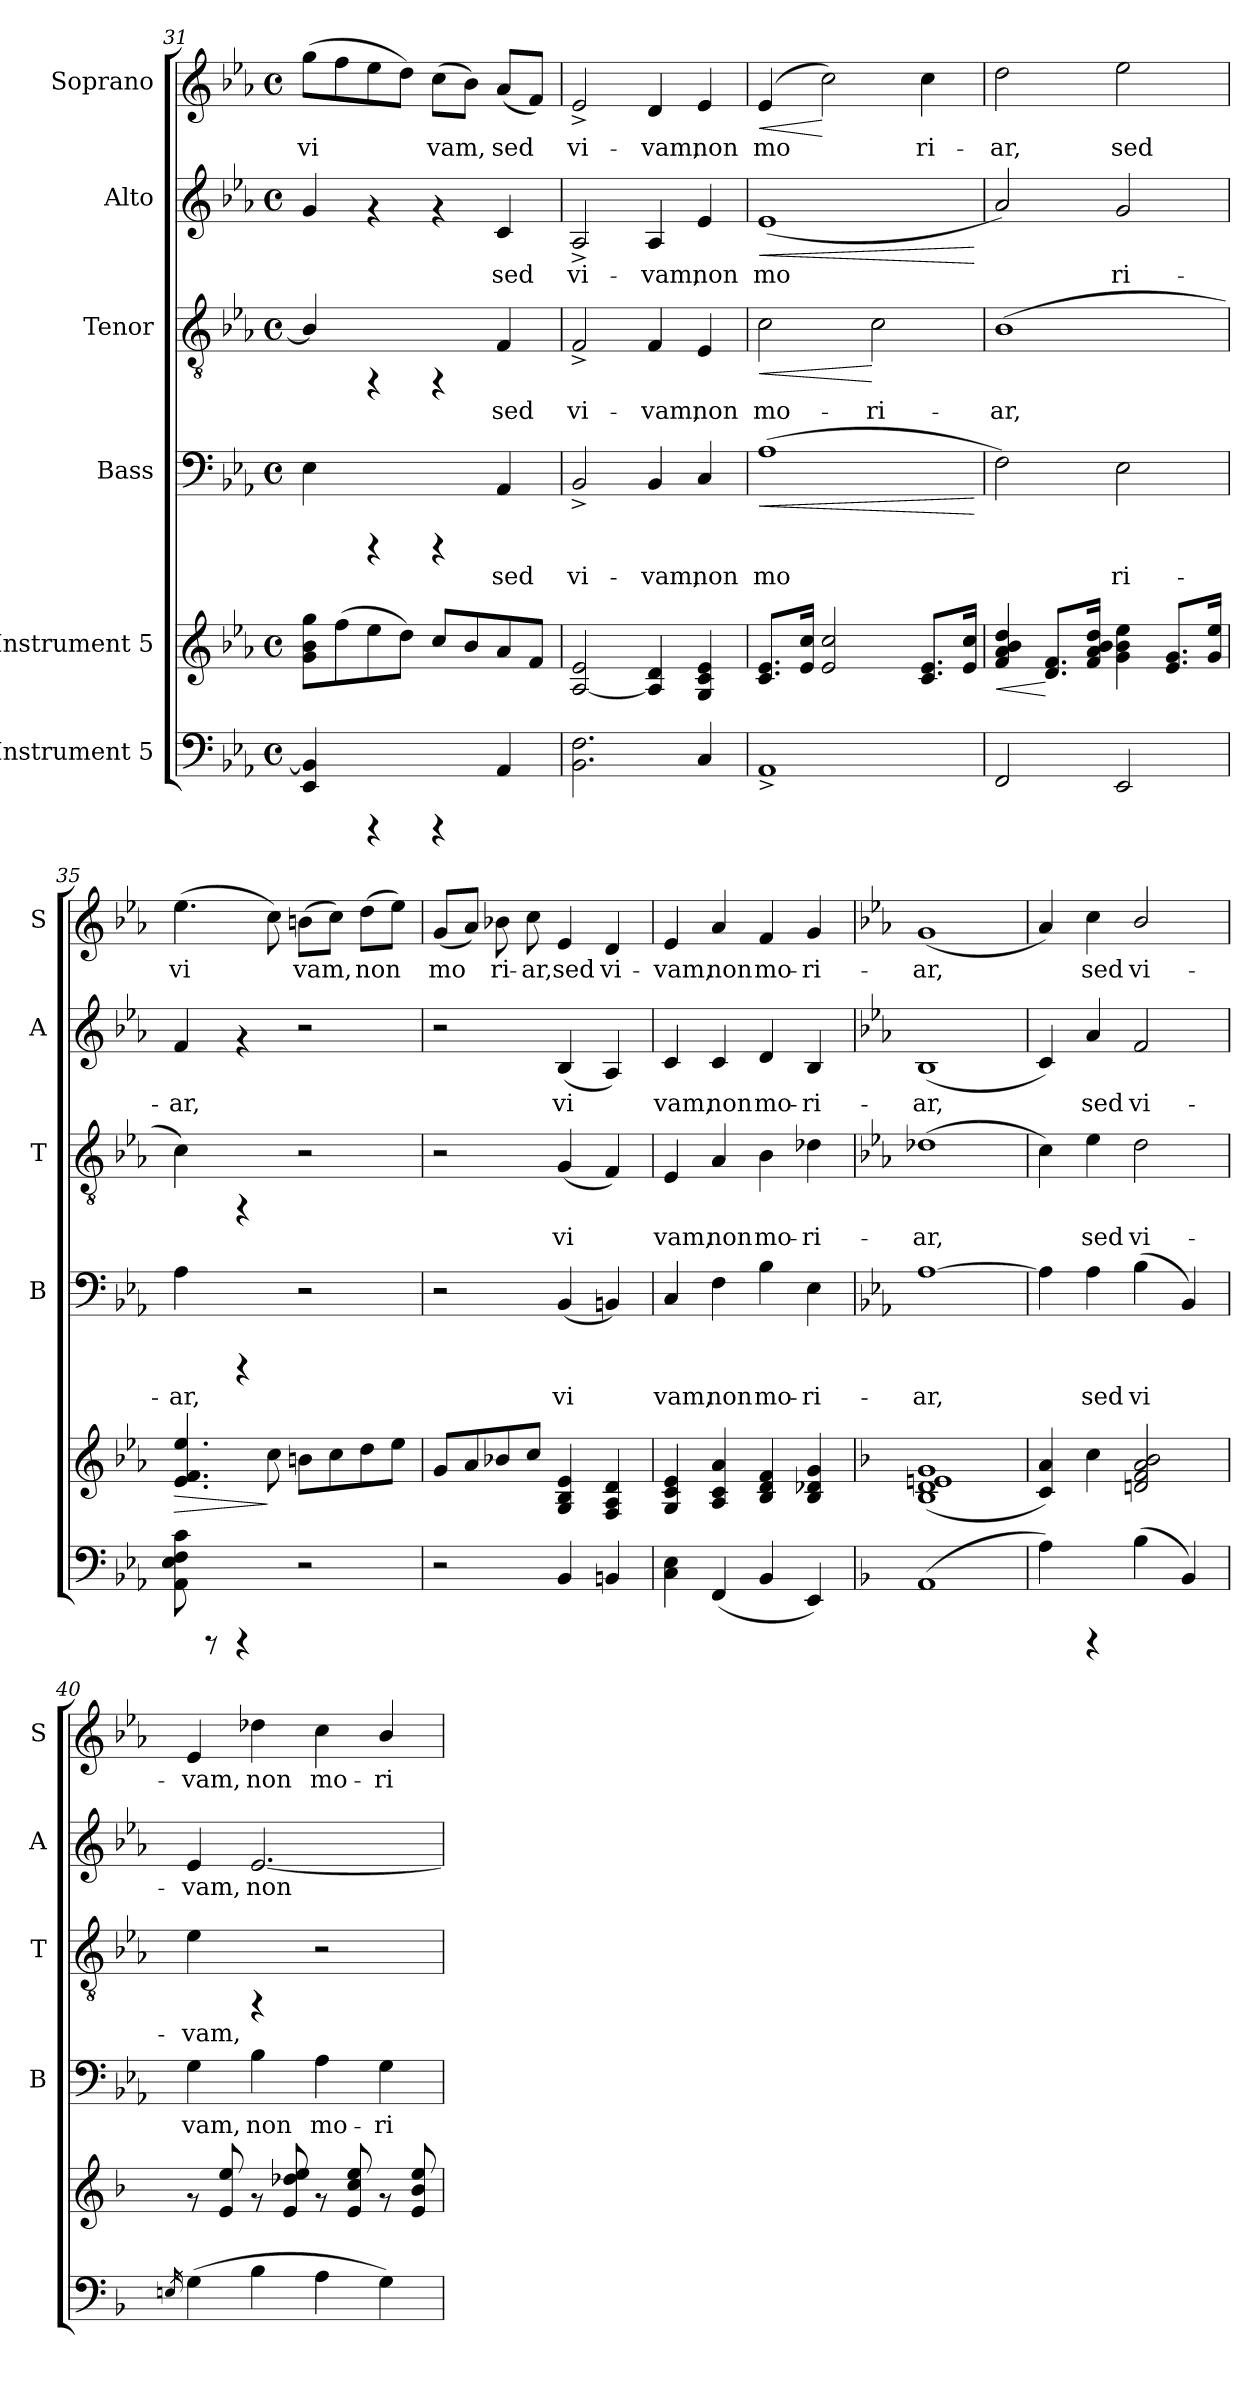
**kern	**kern	**dynam	**kern	**text	**dynam	**kern	**text	**dynam	**kern	**text	**dynam	**kern	**text	**dynam
*part6	*part5	*part5	*part4	*part4	*part4	*part3	*part3	*part3	*part2	*part2	*part2	*part1	*part1	*part1
*staff6	*staff5	*staff5	*staff4	*staff4	*staff4	*staff3	*staff3	*staff3	*staff2	*staff2	*staff2	*staff1	*staff1	*staff1
*I"Instrument 5	*I"Instrument 5	*	*I"Bass	*	*	*I"Tenor	*	*	*I"Alto	*	*	*I"Soprano	*	*
*	*	*	*I'B	*	*	*I'T	*	*	*I'A	*	*	*I'S	*	*
*clefF4	*clefG2	*	*clefF4	*	*	*clefGv2	*	*	*clefG2	*	*	*clefG2	*	*
*k[b-e-a-]	*k[b-e-a-]	*	*k[b-e-a-]	*	*	*k[b-e-a-]	*	*	*k[b-e-a-]	*	*	*k[b-e-a-]	*	*
*E-:	*E-:	*	*E-:	*	*	*E-:	*	*	*E-:	*	*	*E-:	*	*
*M4/4	*M4/4	*	*M4/4	*	*	*M4/4	*	*	*M4/4	*	*	*M4/4	*	*
*met(c)	*met(c)	*	*met(c)	*	*	*met(c)	*	*	*met(c)	*	*	*met(c)	*	*
=31	=31	=31	=31	=31	=31	=31	=31	=31	=31	=31	=31	=31	=31	=31
!	!	!	!	!LO:LY:b	!	!	!LO:LY:b	!	!	!LO:LY:b	!	!	!LO:LY:b	!
4BB-/] 4EE-/	8gg\ 8b-\ 8g\L	.	4E-\	.	.	4B-/]	.	.	4g/	.	.	(>8gg\L	vi	.
!	!	!	!	!	!	!	!	!	!	!	!	!	!LO:LY:b	!
.	(>8ff\	.	.	.	.	.	.	.	.	.	.	8ff\	.	.
!	!	!	!	!	!	!	!	!	!	!	!	!	!LO:LY:b	!
4rCCC	8ee-\	.	4rCCC	.	.	4rFF	.	.	4rf	.	.	8ee-\	.	.
!	!	!	!	!	!	!	!	!	!	!	!	!	!LO:LY:b	!
.	8dd\J)	.	.	.	.	.	.	.	.	.	.	8dd\J)	.	.
!	!	!	!	!	!	!	!	!	!	!	!	!	!LO:LY:b	!
4rCCC	8cc/L	.	4rCCC	.	.	4rFF	.	.	4rf	.	.	(>8cc\L	vam,	.
!	!	!	!	!	!	!	!	!	!	!	!	!	!LO:LY:b	!
.	8b-/	.	.	.	.	.	.	.	.	.	.	8b-\J)	.	.
!	!	!	!	!LO:LY:b	!	!	!LO:LY:b	!	!	!LO:LY:b	!	!	!LO:LY:b	!
4AA-/	8a-/	.	4AA-/	sed	.	4F/	sed	.	4c/	sed	.	(<8a-/L	sed	.
!	!	!	!	!	!	!	!	!	!	!	!	!	!LO:LY:b	!
.	8f/J	.	.	.	.	.	.	.	.	.	.	8f/J)	.	.
=32	=32	=32	=32	=32	=32	=32	=32	=32	=32	=32	=32	=32	=32	=32
!	!	!	!	!LO:LY:b	!	!	!LO:LY:b	!	!	!LO:LY:b	!	!	!LO:LY:b	!
2.F\ 2.BB-\	2e-/ [<2A-/	.	2BB-^</	vi-	.	2F^</	vi-	.	2A-^</	vi-	.	2e-^</	vi-	.
!	!	!	!	!LO:LY:b	!	!	!LO:LY:b	!	!	!LO:LY:b	!	!	!LO:LY:b	!
.	4d/ 4A-/]	.	4BB-/	-vam,	.	4F/	-vam,	.	4A-/	-vam,	.	4d/	-vam,	.
!	!	!	!	!LO:LY:b	!	!	!LO:LY:b	!	!	!LO:LY:b	!	!	!LO:LY:b	!
4C/	4e-/ 4G/ 4c/	.	4C/	non	.	4E-/	non	.	4e-/	non	.	4e-/	non	.
=33	=33	=33	=33	=33	=33	=33	=33	=33	=33	=33	=33	=33	=33	=33
!	!	!	!	!LO:LY:b	!LO:HP:b	!	!LO:LY:b	!LO:HP:b	!	!LO:LY:b	!LO:HP:b	!	!LO:LY:b	!LO:HP:b
1AA-^<	8.c/ 8.e-/L	.	(>1A-	mo	<	2c\	mo-	<	(<1e-	mo	<	(<4e-/	mo	<
.	16cc/ 16e-/J	.	.	.	.	.	.	.	.	.	.	.	.	.
!	!	!	!	!	!	!	!	!	!	!	!	!	!LO:LY:b	!
.	2e-/ 2cc/	.	.	.	.	.	.	.	.	.	.	2cc\)	.	[
!	!	!	!	!	!	!	!LO:LY:b	!	!	!	!	!	!	!
.	.	.	.	.	.	2c\	-ri-	[	.	.	.	.	.	.
!	!	!	!	!	!	!	!	!	!	!	!	!	!LO:LY:b	!
.	8.c/ 8.e-/L	.	.	.	.	.	.	.	.	.	.	4cc\	ri-	.
.	16e-/ 16cc/J	.	.	.	.	.	.	.	.	.	.	.	.	.
.	.	.	.	.	[	.	.	.	.	.	[	.	.	.
=34	=34	=34	=34	=34	=34	=34	=34	=34	=34	=34	=34	=34	=34	=34
!	!	!LO:HP:b	!	!LO:LY:b	!	!	!LO:LY:b	!	!	!LO:LY:b	!	!	!LO:LY:b	!
2FF/	4dd/ 4a-/ 4f/ 4b-/	<	2F\)	.	.	(>1B-	-ar,	.	2a-/)	.	.	2dd\	-ar,	.
.	8.d/ 8.f/L	[	.	.	.	.	.	.	.	.	.	.	.	.
.	16dd/ 16a-/ 16f/ 16b-/J	.	.	.	.	.	.	.	.	.	.	.	.	.
!	!	!	!	!LO:LY:b	!	!	!	!	!	!LO:LY:b	!	!	!LO:LY:b	!
2EE-/	4ee-\ 4g\ 4b-\	.	2E-\	ri-	.	.	.	.	2g/	ri-	.	2ee-\	sed	.
.	8.g/ 8.e-/L	.	.	.	.	.	.	.	.	.	.	.	.	.
.	16g/ 16ee-/J	.	.	.	.	.	.	.	.	.	.	.	.	.
!!LO:PB:g=z
=35	=35	=35	=35	=35	=35	=35	=35	=35	=35	=35	=35	=35	=35	=35
!	!	!LO:HP:b	!	!LO:LY:b	!	!	!LO:LY:b	!	!	!LO:LY:b	!	!	!LO:LY:b	!
8c\ 8E-\ 8AA-\ 8F\	4.ee-/ 4.e-/ 4.f/	>	4A-\	-ar,	.	4c\)	.	.	4f/	-ar,	.	(>4.ee-\	vi	.
8rCCC	.	.	.	.	.	.	.	.	.	.	.	.	.	.
4rCCC	.	.	4rCCC	.	.	4rFF	.	.	4rf	.	.	.	.	.
!	!	!	!	!	!	!	!	!	!	!	!	!	!LO:LY:b	!
.	8cc\	]	.	.	.	.	.	.	.	.	.	8cc\)	.	.
!	!	!	!	!	!	!	!	!	!	!	!	!	!LO:LY:b	!
2r	8bn\L	.	2r	.	.	2r	.	.	2r	.	.	(>8bn\L	vam,	.
!	!	!	!	!	!	!	!	!	!	!	!	!	!LO:LY:b	!
.	8cc\	.	.	.	.	.	.	.	.	.	.	8cc\J)	.	.
!	!	!	!	!	!	!	!	!	!	!	!	!	!LO:LY:b	!
.	8dd\	.	.	.	.	.	.	.	.	.	.	(>8dd\L	non	.
!	!	!	!	!	!	!	!	!	!	!	!	!	!LO:LY:b	!
.	8ee-\J	.	.	.	.	.	.	.	.	.	.	8ee-\J)	.	.
=36	=36	=36	=36	=36	=36	=36	=36	=36	=36	=36	=36	=36	=36	=36
!	!	!	!	!	!	!	!	!	!	!	!	!	!LO:LY:b	!
2r	8g/L	.	2r	.	.	2r	.	.	2r	.	.	(<8g/L	mo	.
!	!	!	!	!	!	!	!	!	!	!	!	!	!LO:LY:b	!
.	8a-/	.	.	.	.	.	.	.	.	.	.	8a-/J)	.	.
!	!	!	!	!	!	!	!	!	!	!	!	!	!LO:LY:b	!
.	8b-X/	.	.	.	.	.	.	.	.	.	.	8b-X\	ri-	.
!	!	!	!	!	!	!	!	!	!	!	!	!	!LO:LY:b	!
.	8cc/J	.	.	.	.	.	.	.	.	.	.	8cc\	-ar,	.
!	!	!	!	!LO:LY:b	!	!	!LO:LY:b	!	!	!LO:LY:b	!	!	!LO:LY:b	!
4BB-/	4e-/ 4G/ 4B-/	.	(<4BB-/	vi	.	(<4G/	vi	.	(<4B-/	vi	.	4e-/	sed	.
!	!	!	!	!LO:LY:b	!	!	!LO:LY:b	!	!	!LO:LY:b	!	!	!LO:LY:b	!
4BBn/	4d/ 4A-/ 4F/	.	4BBn/)	.	.	4F/)	.	.	4A-/)	.	.	4d/	vi-	.
=37	=37	=37	=37	=37	=37	=37	=37	=37	=37	=37	=37	=37	=37	=37
!	!	!	!	!LO:LY:b	!	!	!LO:LY:b	!	!	!LO:LY:b	!	!	!LO:LY:b	!
4C\ 4E-\	4e-/ 4c/ 4G/	.	4C/	vam,	.	4E-/	vam,	.	4c/	vam,	.	4e-/	-vam,	.
!	!	!	!	!LO:LY:b	!	!	!LO:LY:b	!	!	!LO:LY:b	!	!	!LO:LY:b	!
(<4FF/	4a-/ 4c/ 4A-/	.	4F\	non	.	4A-/	non	.	4c/	non	.	4a-/	non	.
!	!	!	!	!LO:LY:b	!	!	!LO:LY:b	!	!	!LO:LY:b	!	!	!LO:LY:b	!
4BB-/	4f/ 4B-/ 4d/	.	4B-\	mo-	.	4B-\	mo-	.	4d/	mo-	.	4f/	mo-	.
!	!	!	!	!LO:LY:b	!	!	!LO:LY:b	!	!	!LO:LY:b	!	!	!LO:LY:b	!
4EE-/)	4g/ 4d-X/ 4B-/	.	4E-\	-ri-	.	4d-X\	-ri-	.	4B-/	-ri-	.	4g/	-ri-	.
=38	=38	=38	=38	=38	=38	=38	=38	=38	=38	=38	=38	=38	=38	=38
*k[b-]	*k[b-]	*	*	*	*	*	*	*	*	*	*	*	*	*
*F:	*F:	*	*	*	*	*	*	*	*	*	*	*	*	*
!	!	!	!	!LO:LY:b	!	!	!LO:LY:b	!	!	!LO:LY:b	!	!	!LO:LY:b	!
(<1AA	(<1g 1d 1B- 1en	.	[>1A-	-ar,	.	(>1d-X	-ar,	.	(<1B-	-ar,	.	(<1g	-ar,	.
=39	=39	=39	=39	=39	=39	=39	=39	=39	=39	=39	=39	=39	=39	=39
!	!	!	!	!LO:LY:b	!	!	!LO:LY:b	!	!	!LO:LY:b	!	!	!LO:LY:b	!
4A\)	4c/ 4a/)	.	4A-\]	.	.	4c\)	.	.	4c/)	.	.	4a-/)	.	.
!	!	!	!	!LO:LY:b	!	!	!LO:LY:b	!	!	!LO:LY:b	!	!	!LO:LY:b	!
4rCCC	4cc\	.	4A-\	sed	.	4e-\	sed	.	4a-/	sed	.	4cc\	sed	.
!	!	!	!	!LO:LY:b	!	!	!LO:LY:b	!	!	!LO:LY:b	!	!	!LO:LY:b	!
(<4B-\	2a/ 2f/ 2dn/ 2b-/	.	(<4B-\	vi	.	2d\	vi-	.	2f/	vi-	.	2b-/	vi-	.
!	!	!	!	!LO:LY:b	!	!	!	!	!	!	!	!	!	!
4BB-/)	.	.	4BB-/)	.	.	.	.	.	.	.	.	.	.	.
=40	=40	=40	=40	=40	=40	=40	=40	=40	=40	=40	=40	=40	=40	=40
16qEn/	.	.	.	.	.	.	.	.	.	.	.	.	.	.
!	!	!	!	!LO:LY:b	!	!	!LO:LY:b	!	!	!LO:LY:b	!	!	!LO:LY:b	!
(>4G\	8rf	.	4G\	vam,	.	4e-\	-vam,	.	4e-/	-vam,	.	4e-/	-vam,	.
.	8ee/ 8e/	.	.	.	.	.	.	.	.	.	.	.	.	.
!	!	!	!	!LO:LY:b	!	!	!	!	!	!LO:LY:b	!	!	!LO:LY:b	!
4B-\	8rf	.	4B-\	non	.	4rFF	.	.	[<2.e-/	non	.	4dd-X\	non	.
.	8dd-X/ 8e/ 8ee/	.	.	.	.	.	.	.	.	.	.	.	.	.
!	!	!	!	!LO:LY:b	!	!	!	!	!	!	!	!	!LO:LY:b	!
4A\	8rf	.	4A-\	mo-	.	2r	.	.	.	.	.	4cc\	mo-	.
.	8ee/ 8cc/ 8e/	.	.	.	.	.	.	.	.	.	.	.	.	.
!	!	!	!	!LO:LY:b	!	!	!	!	!	!	!	!	!LO:LY:b	!
4G\)	8rf	.	4G\	-ri-	.	.	.	.	.	.	.	4b-/	-ri-	.
.	8ee/ 8b-/ 8e/	.	.	.	.	.	.	.	.	.	.	.	.	.
=	=	=	=	=	=	=	=	=	=	=	=	=	=	=
*-	*-	*-	*-	*-	*-	*-	*-	*-	*-	*-	*-	*-	*-	*-
